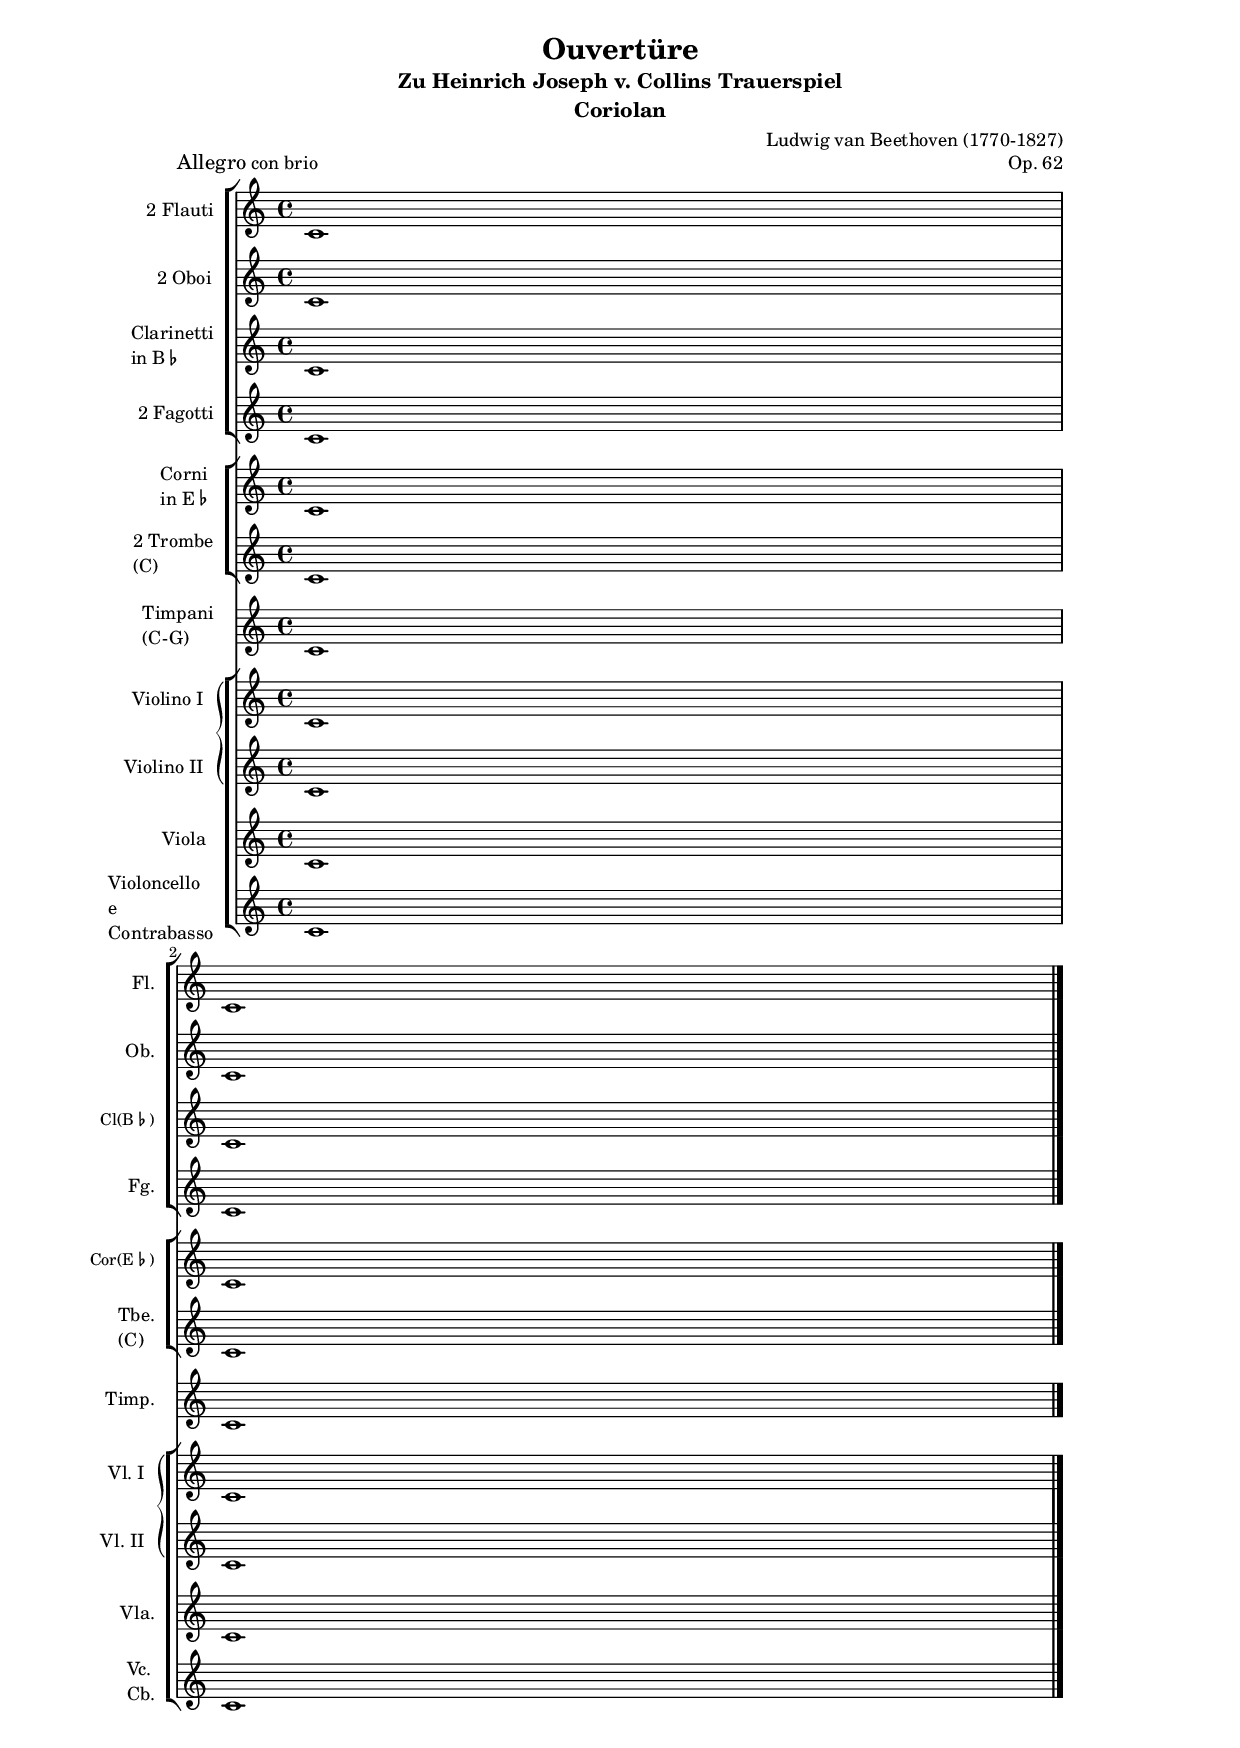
%% Generated by lilypond-book.py
%% Options: [alt=[image of music],printfilename,indent=0\mm,texidoc,line-width=160\mm]
\include "lilypond-book-preamble.ly"







% ****************************************************************
% Start cut-&-pastable-section 
% ****************************************************************

\paper {
  #(define dump-extents #t)
  
  indent = 0\mm
  line-width = 160\mm
  force-assignment = #""
  line-width = #(- line-width (* mm  3.000000))
}

\layout {
  
}



% ****************************************************************
% ly snippet:
% ****************************************************************
\sourcefilename "coriolan-margin.ly"
\sourcefileline 0

\version "2.10.0"


% Ugh, we need to override some LaTeX titling stuff
\header {
  title =	"Ouvertüre"
  subtitle =	"Zu Heinrich Joseph v. Collins Trauerspiel"
  subsubtitle =	\markup { \large \bold "Coriolan" }
  opus = "Op. 62"
  piece = \markup { \large Allegro con brio }
  composer = 	 "Ludwig van Beethoven (1770-1827)"

texidoc = "@cindex Orchestra Score
@cindex Coriolan Score
In an orchestral score (Beethoven's Coriolan overture), there are 
different instrument groups, and some of the instruments may be
transposed. Instruments are indicated either with a long or short name.
" }

#(set-global-staff-size 16)

raisedFlat = \markup { \raise #0.4 \smaller \smaller \flat  }



flauti =  \relative c' {
  \set Staff.instrumentName = #"2 Flauti"
  \set Staff.shortInstrumentName = #"Fl."
  \time 4/4
  c1 
  \break c
%  \break c
%  \break c
  \bar"|."
}

oboi =  \relative c' {
  \set Staff.instrumentName = #"2 Oboi"
  \set Staff.shortInstrumentName = #"Ob."
  c1 c
}

clarinetti =  \relative c' {
    \set Staff.instrumentName = \markup { \column { "Clarinetti" \line { "in B" \raisedFlat } } }
    \set Staff.shortInstrumentName = \markup { \smaller  { "Cl(B" \raisedFlat ")" } }

  c1 c
}

fagotti =  \relative c' {
  \set Staff.instrumentName = #"2 Fagotti"
  \set Staff.shortInstrumentName = #"Fg."
  c1 c
}

corni =  \relative c' {
    \set Staff.instrumentName = \markup { \column { "Corni" \line { "in E" \raisedFlat } } }
    \set Staff.shortInstrumentName = \markup { \smaller  { "Cor(E" \raisedFlat ")" } }

  c1 c
}

trombe =  \relative c' {
  \set Staff.instrumentName = \markup \column { "2 Trombe" "(C)" }
  \set Staff.shortInstrumentName = \markup \column {  "Tbe." "(C)" }

  c1 c
}

timpani =  \relative c' {
  \set Staff.instrumentName = \markup \column { "Timpani" "(C-G)" }
  \set Staff.shortInstrumentName = #"Timp."

  c1 c
}

violinoI =  \relative c' {
  \set Staff.instrumentName = #"Violino I  "
  \set Staff.shortInstrumentName = #"Vl. I  "
  c1 c
}

violinoII =  \relative c' {
  \set Staff.instrumentName = #"Violino II  "
  \set Staff.shortInstrumentName = #"Vl. II  "
  c1 c
}

viola =  \relative c' {
  \set Staff.instrumentName = #"Viola"
  \set Staff.shortInstrumentName = #"Vla."
  c1 c 
  %c
}

violoncello =  \relative c' {
  \set Staff.instrumentName = \markup \column { "Violoncello" "e" "Contrabasso" }
  \set Staff.shortInstrumentName = \markup \column {  "Vc." "Cb." }
  c1 c
}


\paper {
    indent=10.0\mm
    line-width=150.0\mm
    ragged-bottom = ##t 
}

#(set-global-staff-size 16)
\book {
    \score {
      << 
	\new StaffGroup = "legni" << 
	  \new Staff = "flauti" \flauti
	  \new Staff = "oboi" \oboi
	  \new Staff = "clarinetti" \clarinetti 
	  \new Staff = "fagotti" \fagotti 
	>>
	\new StaffGroup = "ottoni" <<
	  \new Staff = "corni" \corni
	  \new Staff = "trombe" \trombe
	>>
	\new StaffGroup = "timpani" <<
	  \new Staff = "timpani" \timpani
	 { 
	   \skip 1 
	   % Hmm: this forces a staff-bracket, that's good!
	   % However, I can't find where is decided on staff-bracket yes/no
	 }
	>>
	\new StaffGroup = "archi" <<
	  \new GrandStaff = "violini" <<
	    \new Staff = "violinoI" \violinoI
	    \new Staff = "violinoII" \violinoII
	  >>
	  \new Staff = "viola" \viola
	  \new Staff = "violoncello" \violoncello
	>>
      >>
      \layout {
	  \context {
	      \RemoveEmptyStaffContext
	  }
	  \context {
	      \Score
	      \override TimeSignature #'style = #'C
	  }
      }
    }
    % this is ignored?
    \paper {
	indent=10.0\mm
	line-width=150.0\mm
    }
}

%% Local Variables:
%% coding: utf-8
%% End:



% ****************************************************************
% end ly snippet
% ****************************************************************
